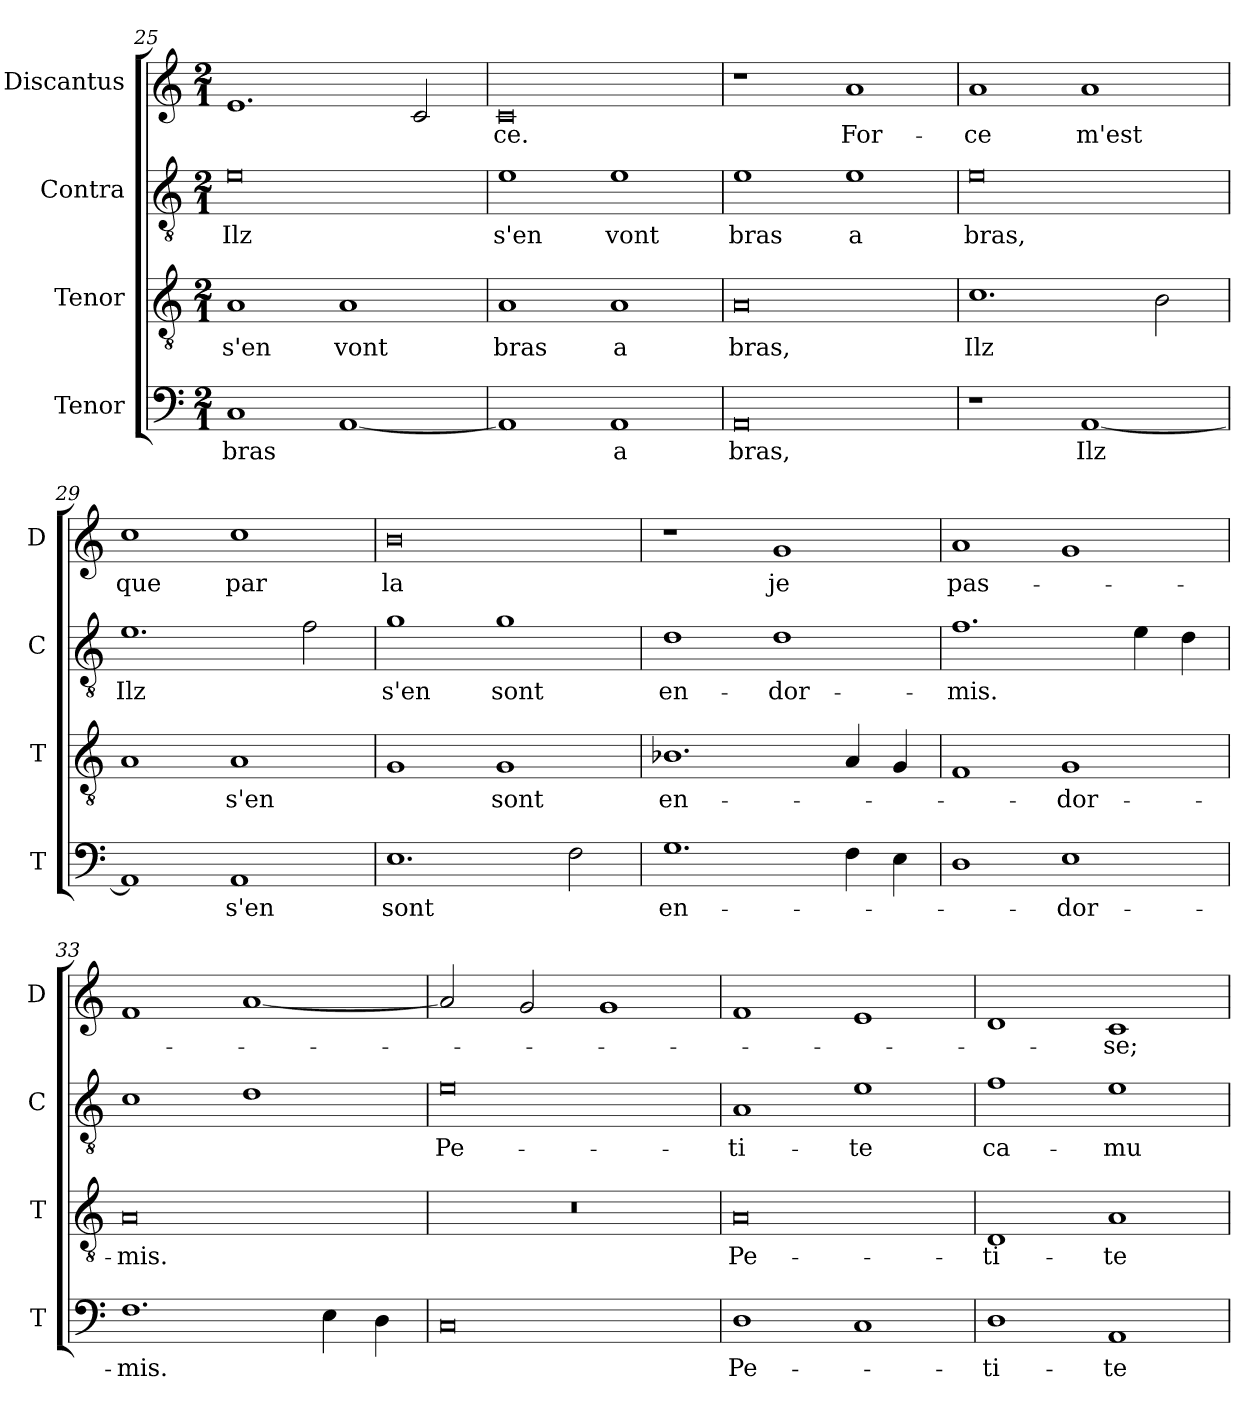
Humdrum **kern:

**kern	**text	**kern	**text	**kern	**text	**kern	**text
*part4	*part4	*part3	*part3	*part2	*part2	*part1	*part1
*staff4	*staff4	*staff3	*staff3	*staff2	*staff2	*staff1	*staff1
*I"Tenor	*	*I"Tenor	*	*I"Contra	*	*I"Discantus	*
*I'T	*	*I'T	*	*I'C	*	*I'D	*
*clefF4	*	*clefGv2	*	*clefGv2	*	*clefG2	*
*k[]	*	*k[]	*	*k[]	*	*k[]	*
*M2/1	*	*M2/1	*	*M2/1	*	*M2/1	*
=25	=25	=25	=25	=25	=25	=25	=25
1C	bras	1A	s'en	0e	Ilz	1.e	.
[1AA	.	1A	vont	.	.	.	.
.	.	.	.	.	.	2c/	.
=26	=26	=26	=26	=26	=26	=26	=26
1AA]	.	1A	bras	1e	s'en	0c	-ce.
1AA	a	1A	a	1e	vont	.	.
=27	=27	=27	=27	=27	=27	=27	=27
0AA	bras,	0A	bras,	1e	bras	1r	.
.	.	.	.	1e	a	1a	For-
=28	=28	=28	=28	=28	=28	=28	=28
1r	.	1.c	Ilz	0e	bras,	1a	-ce
[1AA	Ilz	.	.	.	.	1a	m'est
.	.	2B\	.	.	.	.	.
=29	=29	=29	=29	=29	=29	=29	=29
1AA]	.	1A	.	1.e	Ilz	1cc	que
1AA	s'en	1A	s'en	.	.	1cc	par
.	.	.	.	2f\	.	.	.
=30	=30	=30	=30	=30	=30	=30	=30
1.E	sont	1G	.	1g	s'en	0b	la
.	.	1G	sont	1g	sont	.	.
2F\	.	.	.	.	.	.	.
=31	=31	=31	=31	=31	=31	=31	=31
1.G	en-	1.B-X	en-	1d	en-	1r	.
.	.	.	.	1d	-dor-	1g	je
4F\	.	4A/	.	.	.	.	.
4E\	.	4G/	.	.	.	.	.
=32	=32	=32	=32	=32	=32	=32	=32
1D	.	1F	.	1.f	-mis.	1a	pas-
1E	-dor-	1G	-dor-	.	.	1g	.
.	.	.	.	4e\	.	.	.
.	.	.	.	4d\	.	.	.
=33	=33	=33	=33	=33	=33	=33	=33
1.F	-mis.	0A	-mis.	1c	.	1f	.
.	.	.	.	1d	.	[1a	.
4E\	.	.	.	.	.	.	.
4D\	.	.	.	.	.	.	.
=34	=34	=34	=34	=34	=34	=34	=34
0C	.	0r	.	0e	Pe-	2a/]	.
.	.	.	.	.	.	2g/	.
.	.	.	.	.	.	1g	.
=35	=35	=35	=35	=35	=35	=35	=35
1D	Pe-	0A	Pe-	1A	-ti-	1f	.
1C	.	.	.	1e	-te	1e	.
=36	=36	=36	=36	=36	=36	=36	=36
1D	-ti-	1D	-ti-	1f	ca-	1d	.
1AA	-te	1A	-te	1e	-mu-	1c	-se;
=	=	=	=	=	=	=	=
*-	*-	*-	*-	*-	*-	*-	*-
